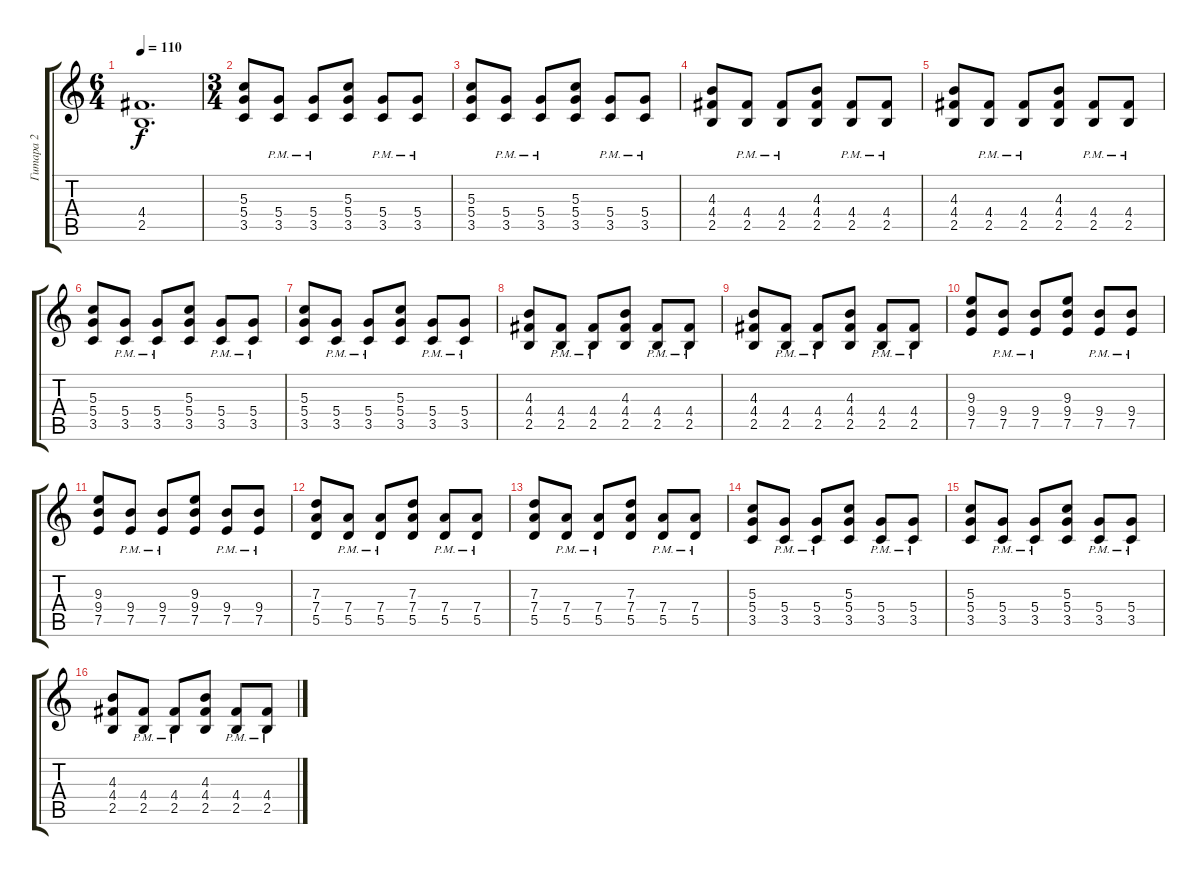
\track ("Гитара 2 " "Гитара 2 ") {instrument distortionguitar}
\staff {score tabs}
\tuning (E4 B3 G3 D3 A2 E2) {hide}
\ts (6 4)
\tempo 110
\clef g2
\ks c
(4.4 2.5).1{d dy f} |
\ts (3 4)
(5.3 5.4 3.5).8 (5.4{pm} 3.5{pm}).8 (5.4{pm} 3.5{pm}).8 (5.3 5.4 3.5).8 (5.4{pm} 3.5{pm}).8 (5.4{pm} 3.5{pm}).8 |
(5.3 5.4 3.5).8 (5.4{pm} 3.5{pm}).8 (5.4{pm} 3.5{pm}).8 (5.3 5.4 3.5).8 (5.4{pm} 3.5{pm}).8 (5.4{pm} 3.5{pm}).8 |
(4.3 4.4 2.5).8 (4.4{pm} 2.5{pm}).8 (4.4{pm} 2.5{pm}).8 (4.3 4.4 2.5).8 (4.4{pm} 2.5{pm}).8 (4.4{pm} 2.5{pm}).8 |
(4.3 4.4 2.5).8 (4.4{pm} 2.5{pm}).8 (4.4{pm} 2.5{pm}).8 (4.3 4.4 2.5).8 (4.4{pm} 2.5{pm}).8 (4.4{pm} 2.5{pm}).8 |
(5.3 5.4 3.5).8 (5.4{pm} 3.5{pm}).8 (5.4{pm} 3.5{pm}).8 (5.3 5.4 3.5).8 (5.4{pm} 3.5{pm}).8 (5.4{pm} 3.5{pm}).8 |
(5.3 5.4 3.5).8 (5.4{pm} 3.5{pm}).8 (5.4{pm} 3.5{pm}).8 (5.3 5.4 3.5).8 (5.4{pm} 3.5{pm}).8 (5.4{pm} 3.5{pm}).8 |
(4.3 4.4 2.5).8 (4.4{pm} 2.5{pm}).8 (4.4{pm} 2.5{pm}).8 (4.3 4.4 2.5).8 (4.4{pm} 2.5{pm}).8 (4.4{pm} 2.5{pm}).8 |
(4.3 4.4 2.5).8 (4.4{pm} 2.5{pm}).8 (4.4{pm} 2.5{pm}).8 (4.3 4.4 2.5).8 (4.4{pm} 2.5{pm}).8 (4.4{pm} 2.5{pm}).8 |
(9.3 9.4 7.5).8 (9.4{pm} 7.5{pm}).8 (9.4{pm} 7.5{pm}).8 (9.3 9.4 7.5).8 (9.4{pm} 7.5{pm}).8 (9.4{pm} 7.5{pm}).8 |
(9.3 9.4 7.5).8 (9.4{pm} 7.5{pm}).8 (9.4{pm} 7.5{pm}).8 (9.3 9.4 7.5).8 (9.4{pm} 7.5{pm}).8 (9.4{pm} 7.5{pm}).8 |
(7.3 7.4 5.5).8 (7.4{pm} 5.5{pm}).8 (7.4{pm} 5.5{pm}).8 (7.3 7.4 5.5).8 (7.4{pm} 5.5{pm}).8 (7.4{pm} 5.5{pm}).8 |
(7.3 7.4 5.5).8 (7.4{pm} 5.5{pm}).8 (7.4{pm} 5.5{pm}).8 (7.3 7.4 5.5).8 (7.4{pm} 5.5{pm}).8 (7.4{pm} 5.5{pm}).8 |
(5.3 5.4 3.5).8 (5.4{pm} 3.5{pm}).8 (5.4{pm} 3.5{pm}).8 (5.3 5.4 3.5).8 (5.4{pm} 3.5{pm}).8 (5.4{pm} 3.5{pm}).8 |
(5.3 5.4 3.5).8 (5.4{pm} 3.5{pm}).8 (5.4{pm} 3.5{pm}).8 (5.3 5.4 3.5).8 (5.4{pm} 3.5{pm}).8 (5.4{pm} 3.5{pm}).8 |
(4.3 4.4 2.5).8 (4.4{pm} 2.5{pm}).8 (4.4{pm} 2.5{pm}).8 (4.3 4.4 2.5).8 (4.4{pm} 2.5{pm}).8 (4.4{pm} 2.5{pm}).8
